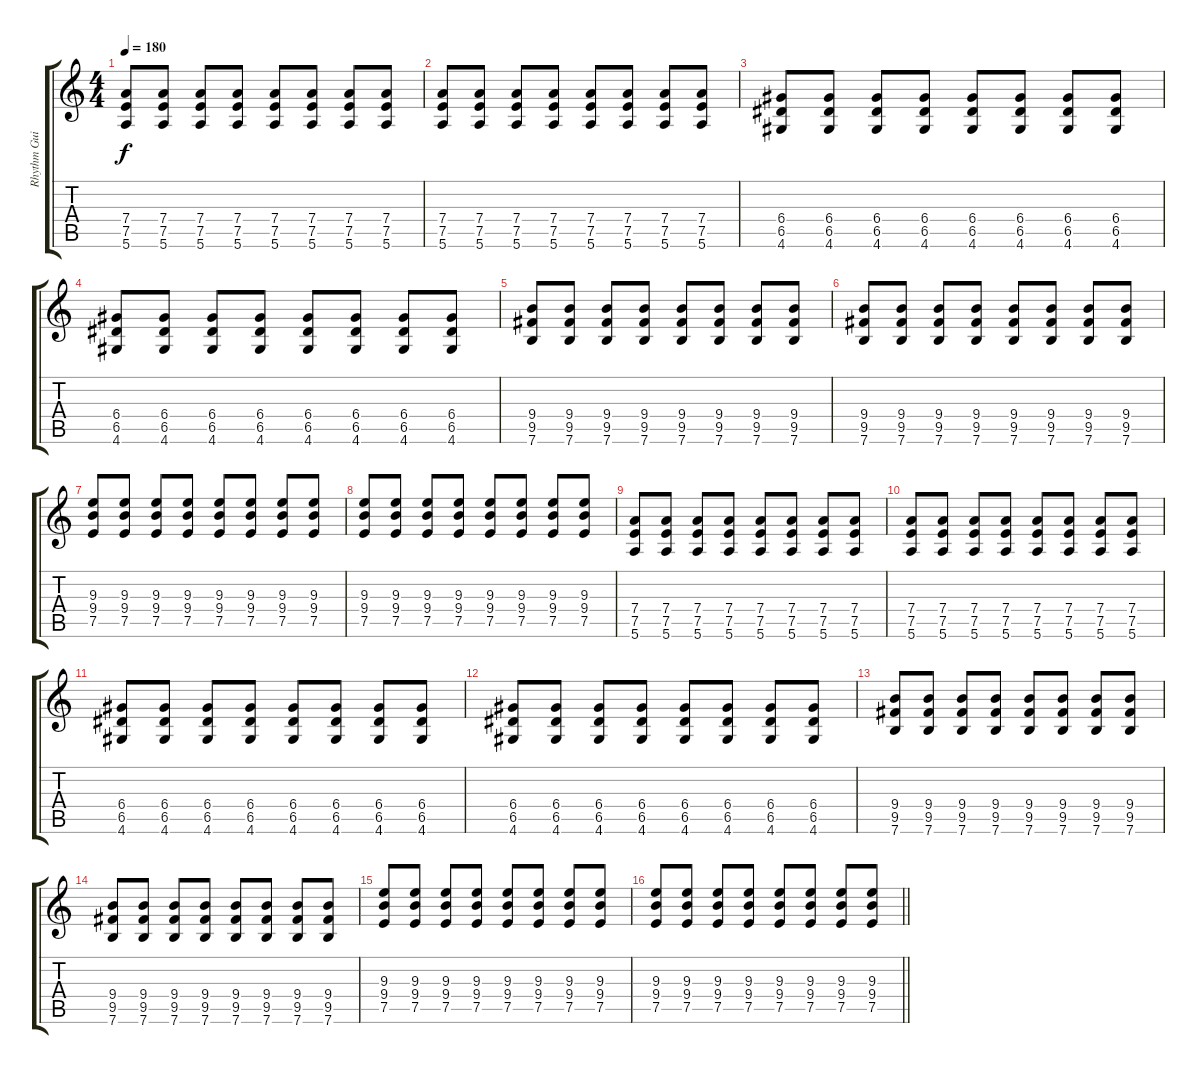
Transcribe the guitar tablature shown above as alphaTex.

\track ("Rhythm Guitar" "Rhythm Gui") {instrument overdrivenguitar}
\staff {score tabs}
\tuning (E4 B3 G3 D3 A2 E2) {hide}
\ts (4 4)
\tempo 180
\clef g2
\ks c
(7.4 7.5 5.6).8{dy f} (7.4 7.5 5.6).8 (7.4 7.5 5.6).8 (7.4 7.5 5.6).8 (7.4 7.5 5.6).8 (7.4 7.5 5.6).8 (7.4 7.5 5.6).8 (7.4 7.5 5.6).8 |
(7.4 7.5 5.6).8 (7.4 7.5 5.6).8 (7.4 7.5 5.6).8 (7.4 7.5 5.6).8 (7.4 7.5 5.6).8 (7.4 7.5 5.6).8 (7.4 7.5 5.6).8 (7.4 7.5 5.6).8 |
(6.4 6.5 4.6).8 (6.4 6.5 4.6).8 (6.4 6.5 4.6).8 (6.4 6.5 4.6).8 (6.4 6.5 4.6).8 (6.4 6.5 4.6).8 (6.4 6.5 4.6).8 (6.4 6.5 4.6).8 |
(6.4 6.5 4.6).8 (6.4 6.5 4.6).8 (6.4 6.5 4.6).8 (6.4 6.5 4.6).8 (6.4 6.5 4.6).8 (6.4 6.5 4.6).8 (6.4 6.5 4.6).8 (6.4 6.5 4.6).8 |
(9.4 9.5 7.6).8 (9.4 9.5 7.6).8 (9.4 9.5 7.6).8 (9.4 9.5 7.6).8 (9.4 9.5 7.6).8 (9.4 9.5 7.6).8 (9.4 9.5 7.6).8 (9.4 9.5 7.6).8 |
(9.4 9.5 7.6).8 (9.4 9.5 7.6).8 (9.4 9.5 7.6).8 (9.4 9.5 7.6).8 (9.4 9.5 7.6).8 (9.4 9.5 7.6).8 (9.4 9.5 7.6).8 (9.4 9.5 7.6).8 |
(9.3 9.4 7.5).8 (9.3 9.4 7.5).8 (9.3 9.4 7.5).8 (9.3 9.4 7.5).8 (9.3 9.4 7.5).8 (9.3 9.4 7.5).8 (9.3 9.4 7.5).8 (9.3 9.4 7.5).8 |
(9.3 9.4 7.5).8 (9.3 9.4 7.5).8 (9.3 9.4 7.5).8 (9.3 9.4 7.5).8 (9.3 9.4 7.5).8 (9.3 9.4 7.5).8 (9.3 9.4 7.5).8 (9.3 9.4 7.5).8 |
(7.4 7.5 5.6).8 (7.4 7.5 5.6).8 (7.4 7.5 5.6).8 (7.4 7.5 5.6).8 (7.4 7.5 5.6).8 (7.4 7.5 5.6).8 (7.4 7.5 5.6).8 (7.4 7.5 5.6).8 |
(7.4 7.5 5.6).8 (7.4 7.5 5.6).8 (7.4 7.5 5.6).8 (7.4 7.5 5.6).8 (7.4 7.5 5.6).8 (7.4 7.5 5.6).8 (7.4 7.5 5.6).8 (7.4 7.5 5.6).8 |
(6.4 6.5 4.6).8 (6.4 6.5 4.6).8 (6.4 6.5 4.6).8 (6.4 6.5 4.6).8 (6.4 6.5 4.6).8 (6.4 6.5 4.6).8 (6.4 6.5 4.6).8 (6.4 6.5 4.6).8 |
(6.4 6.5 4.6).8 (6.4 6.5 4.6).8 (6.4 6.5 4.6).8 (6.4 6.5 4.6).8 (6.4 6.5 4.6).8 (6.4 6.5 4.6).8 (6.4 6.5 4.6).8 (6.4 6.5 4.6).8 |
(9.4 9.5 7.6).8 (9.4 9.5 7.6).8 (9.4 9.5 7.6).8 (9.4 9.5 7.6).8 (9.4 9.5 7.6).8 (9.4 9.5 7.6).8 (9.4 9.5 7.6).8 (9.4 9.5 7.6).8 |
(9.4 9.5 7.6).8 (9.4 9.5 7.6).8 (9.4 9.5 7.6).8 (9.4 9.5 7.6).8 (9.4 9.5 7.6).8 (9.4 9.5 7.6).8 (9.4 9.5 7.6).8 (9.4 9.5 7.6).8 |
(9.3 9.4 7.5).8 (9.3 9.4 7.5).8 (9.3 9.4 7.5).8 (9.3 9.4 7.5).8 (9.3 9.4 7.5).8 (9.3 9.4 7.5).8 (9.3 9.4 7.5).8 (9.3 9.4 7.5).8 |
\barLineRight lightlight
(9.3 9.4 7.5).8 (9.3 9.4 7.5).8 (9.3 9.4 7.5).8 (9.3 9.4 7.5).8 (9.3 9.4 7.5).8 (9.3 9.4 7.5).8 (9.3 9.4 7.5).8 (9.3 9.4 7.5).8
